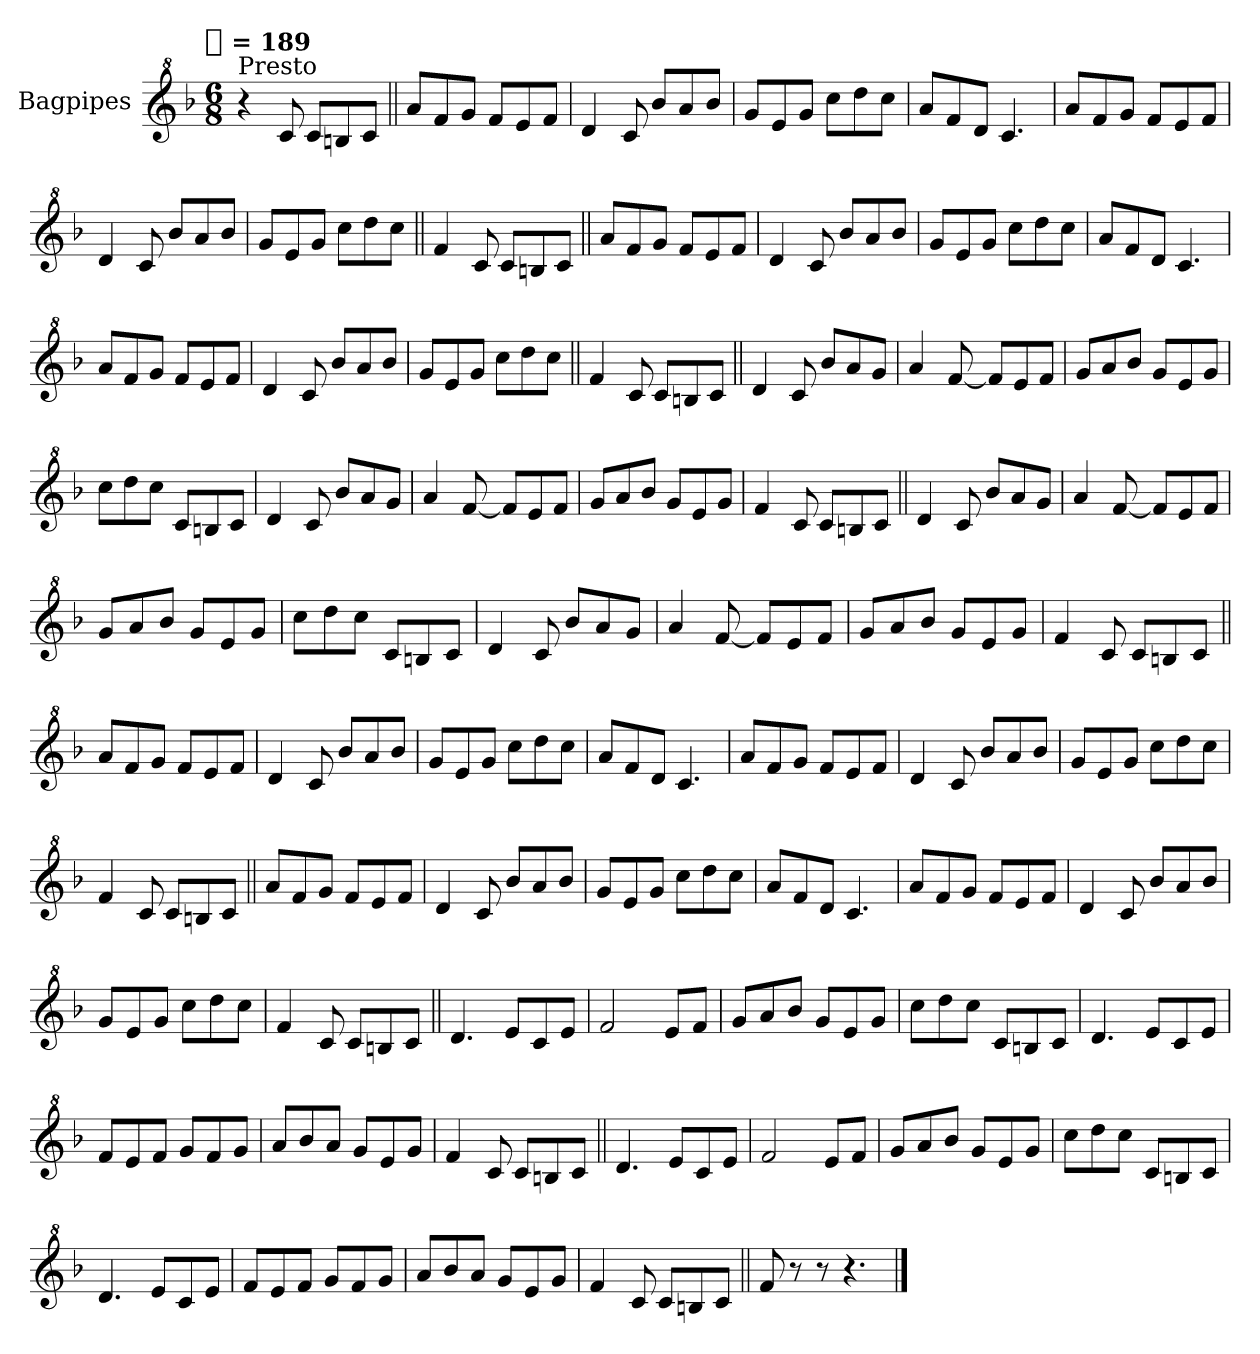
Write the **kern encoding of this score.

**kern
*part1
*staff1
*I"Bagpipes
*I'Bag
*clefG^2
*k[b-]
*F:
!!LO:TX:omd:t=[quarter] = 189
*M6/8
*MM189
=1
!LO:TX:a:t=Presto
4r
8cc
8ccL
8bn
8ccJ
=||
8aaL
8ff
8ggJ
8ffL
8ee
8ffJ
=
4dd
8cc
8bb-L
8aa
8bb-J
=
8ggL
8ee
8ggJ
8cccL
8ddd
8cccJ
=
8aaL
8ff
8ddJ
4.cc
=
8aaL
8ff
8ggJ
8ffL
8ee
8ffJ
=
4dd
8cc
8bb-L
8aa
8bb-J
=
8ggL
8ee
8ggJ
8cccL
8ddd
8cccJ
=||
4ff
8cc
8ccL
8bn
8ccJ
=||
8aaL
8ff
8ggJ
8ffL
8ee
8ffJ
=
4dd
8cc
8bb-L
8aa
8bb-J
=
8ggL
8ee
8ggJ
8cccL
8ddd
8cccJ
=
8aaL
8ff
8ddJ
4.cc
=
8aaL
8ff
8ggJ
8ffL
8ee
8ffJ
=
4dd
8cc
8bb-L
8aa
8bb-J
=
8ggL
8ee
8ggJ
8cccL
8ddd
8cccJ
=||
4ff
8cc
8ccL
8bn
8ccJ
=||
4dd
8cc
8bb-L
8aa
8ggJ
=
4aa
[8ff
8ffL]
8ee
8ffJ
=
8ggL
8aa
8bb-J
8ggL
8ee
8ggJ
=
8cccL
8ddd
8cccJ
8ccL
8bn
8ccJ
=
4dd
8cc
8bb-L
8aa
8ggJ
=
4aa
[8ff
8ffL]
8ee
8ffJ
=
8ggL
8aa
8bb-J
8ggL
8ee
8ggJ
=
4ff
8cc
8ccL
8bn
8ccJ
=||
4dd
8cc
8bb-L
8aa
8ggJ
=
4aa
[8ff
8ffL]
8ee
8ffJ
=
8ggL
8aa
8bb-J
8ggL
8ee
8ggJ
=
8cccL
8ddd
8cccJ
8ccL
8bn
8ccJ
=
4dd
8cc
8bb-L
8aa
8ggJ
=
4aa
[8ff
8ffL]
8ee
8ffJ
=
8ggL
8aa
8bb-J
8ggL
8ee
8ggJ
=
4ff
8cc
8ccL
8bn
8ccJ
=||
8aaL
8ff
8ggJ
8ffL
8ee
8ffJ
=
4dd
8cc
8bb-L
8aa
8bb-J
=
8ggL
8ee
8ggJ
8cccL
8ddd
8cccJ
=
8aaL
8ff
8ddJ
4.cc
=
8aaL
8ff
8ggJ
8ffL
8ee
8ffJ
=
4dd
8cc
8bb-L
8aa
8bb-J
=
8ggL
8ee
8ggJ
8cccL
8ddd
8cccJ
=
4ff
8cc
8ccL
8bn
8ccJ
=||
8aaL
8ff
8ggJ
8ffL
8ee
8ffJ
=
4dd
8cc
8bb-L
8aa
8bb-J
=
8ggL
8ee
8ggJ
8cccL
8ddd
8cccJ
=
8aaL
8ff
8ddJ
4.cc
=
8aaL
8ff
8ggJ
8ffL
8ee
8ffJ
=
4dd
8cc
8bb-L
8aa
8bb-J
=
8ggL
8ee
8ggJ
8cccL
8ddd
8cccJ
=
4ff
8cc
8ccL
8bn
8ccJ
=||
4.dd
8eeL
8cc
8eeJ
=
2ff
8eeL
8ffJ
=
8ggL
8aa
8bb-J
8ggL
8ee
8ggJ
=
8cccL
8ddd
8cccJ
8ccL
8bn
8ccJ
=
4.dd
8eeL
8cc
8eeJ
=
8ffL
8ee
8ffJ
8ggL
8ff
8ggJ
=
8aaL
8bb-
8aaJ
8ggL
8ee
8ggJ
=
4ff
8cc
8ccL
8bn
8ccJ
=||
4.dd
8eeL
8cc
8eeJ
=
2ff
8eeL
8ffJ
=
8ggL
8aa
8bb-J
8ggL
8ee
8ggJ
=
8cccL
8ddd
8cccJ
8ccL
8bn
8ccJ
=
4.dd
8eeL
8cc
8eeJ
=
8ffL
8ee
8ffJ
8ggL
8ff
8ggJ
=
8aaL
8bb-
8aaJ
8ggL
8ee
8ggJ
=
4ff
8cc
8ccL
8bn
8ccJ
=||
8ff
8r
8r
4.r
==
*-
